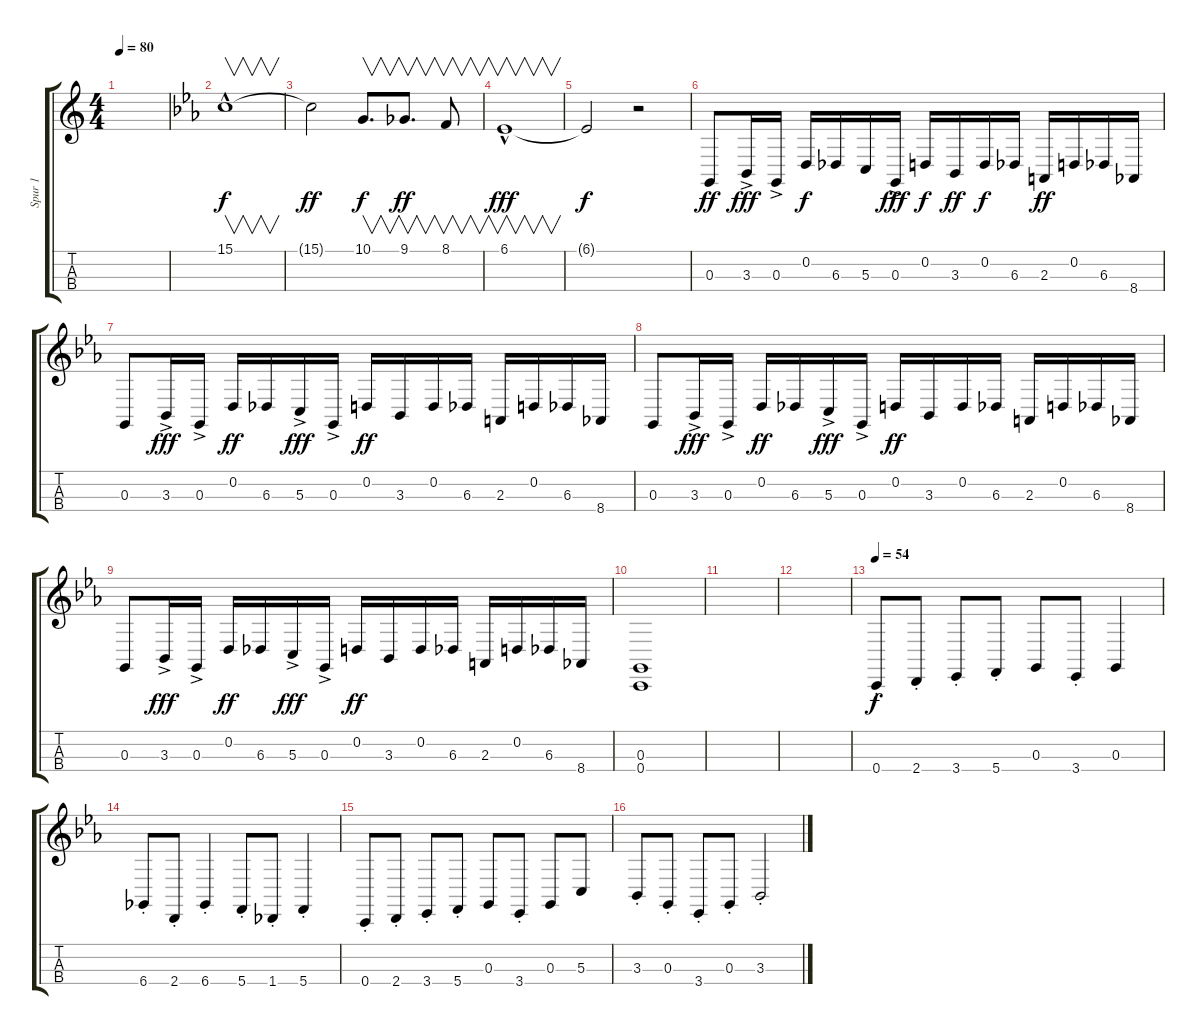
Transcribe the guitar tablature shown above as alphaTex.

\track ("Spur 1" "Spur 1") {instrument cello}
\staff {score tabs}
\tuning (A3 D3 G2 C2) {hide}
\ts (4 4)
\tempo 80
\clef g2
\ks c
|
\ks eb
15.1{hac}.1{v} |
15.1{t}.2{dy ff} 10.1.8{v d dy f} 9.1.8{v d dy ff} 8.1.8{v} |
6.1{hac}.1{v dy fff} |
6.1{t}.2{dy f} r.2 |
0.3.8{dy ff} 3.3{ac}.16{dy fff} 0.3{ac}.16 0.2.16{dy f} 6.3.16 5.3.16 0.3{ac}.16{dy fff} 0.2.16{dy f} 3.3.16{dy ff} 0.2.16{dy f} 6.3.16 2.3.16{dy ff} 0.2.16 6.3.16 8.4.16 |
0.3.8 3.3{ac}.16{dy fff} 0.3{ac}.16 0.2.16{dy ff} 6.3.16 5.3{ac}.16{dy fff} 0.3{ac}.16 0.2.16{dy ff} 3.3.16 0.2.16 6.3.16 2.3.16 0.2.16 6.3.16 8.4.16 |
0.3.8 3.3{ac}.16{dy fff} 0.3{ac}.16 0.2.16{dy ff} 6.3.16 5.3{ac}.16{dy fff} 0.3{ac}.16 0.2.16{dy ff} 3.3.16 0.2.16 6.3.16 2.3.16 0.2.16 6.3.16 8.4.16 |
0.3.8 3.3{ac}.16{dy fff} 0.3{ac}.16 0.2.16{dy ff} 6.3.16 5.3{ac}.16{dy fff} 0.3{ac}.16 0.2.16{dy ff} 3.3.16 0.2.16 6.3.16 2.3.16 0.2.16 6.3.16 8.4.16 |
(0.3 0.4).1 |
|
|
\tempo 54
0.4{st}.8{dy f} 2.4{st}.8 3.4{st}.8 5.4{st}.8 0.3.8 3.4{st}.8 0.3.4 |
6.4{st}.8 2.4{st}.8 6.4{st}.4 5.4{st}.8 1.4{st}.8 5.4{st}.4 |
0.4{st}.8 2.4{st}.8 3.4{st}.8 5.4{st}.8 0.3.8 3.4{st}.8 0.3.8 5.3.8 |
3.3{st}.8 0.3{st}.8 3.4{st}.8 0.3{st}.8 3.3{st}.2
